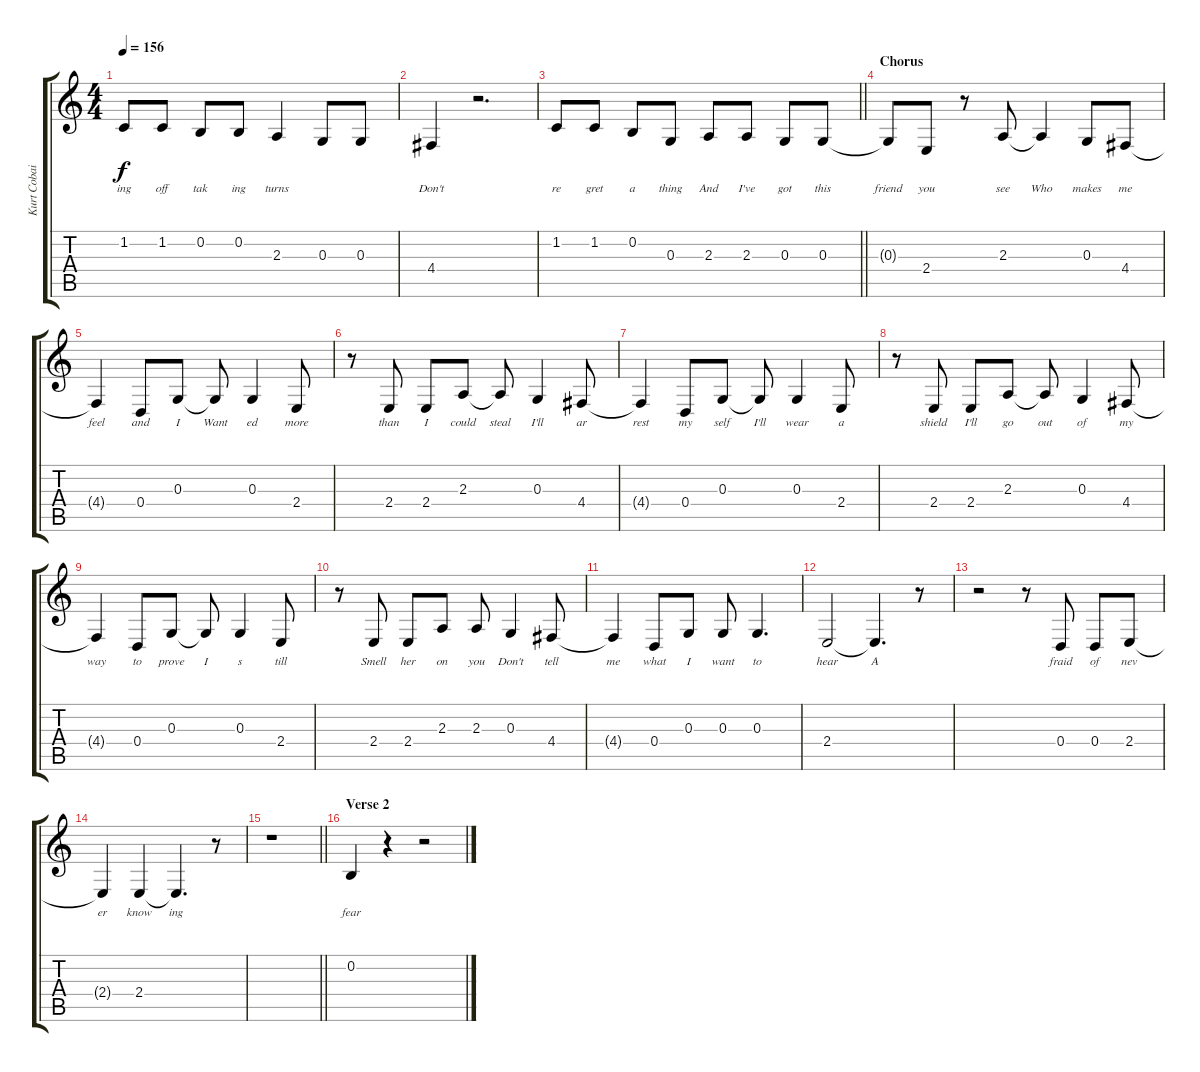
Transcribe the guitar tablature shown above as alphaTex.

\track ("Kurt Cobain - Voice" "Kurt Cobai") {instrument baritonesax}
\staff {score tabs}
\tuning (E4 B3 G3 D3 A2 E2) {hide}
\ts (4 4)
\tempo 156
\clef g2
\ks c
1.2.8{lyrics (0 "ing") lyrics (1 "") lyrics (2 "") lyrics (3 "") lyrics (4 "") dy f} 1.2.8{lyrics (0 "off") lyrics (1 "") lyrics (2 "") lyrics (3 "") lyrics (4 "")} 0.2.8{lyrics (0 "tak") lyrics (1 "") lyrics (2 "") lyrics (3 "") lyrics (4 "")} 0.2.8{lyrics (0 "ing") lyrics (1 "") lyrics (2 "") lyrics (3 "") lyrics (4 "")} 2.3.4{lyrics (0 "turns") lyrics (1 "") lyrics (2 "") lyrics (3 "") lyrics (4 "")} 0.3.8{lyrics (0 "") lyrics (1 "") lyrics (2 "") lyrics (3 "") lyrics (4 "")} 0.3.8{lyrics (0 "") lyrics (1 "") lyrics (2 "") lyrics (3 "") lyrics (4 "")} |
4.4.4{lyrics (0 "Don't") lyrics (1 "") lyrics (2 "") lyrics (3 "") lyrics (4 "")} r.2{d} |
\barLineRight lightlight
1.2.8{lyrics (0 "re") lyrics (1 "") lyrics (2 "") lyrics (3 "") lyrics (4 "")} 1.2.8{lyrics (0 "gret") lyrics (1 "") lyrics (2 "") lyrics (3 "") lyrics (4 "")} 0.2.8{lyrics (0 "a") lyrics (1 "") lyrics (2 "") lyrics (3 "") lyrics (4 "")} 0.3.8{lyrics (0 "thing") lyrics (1 "") lyrics (2 "") lyrics (3 "") lyrics (4 "")} 2.3.8{lyrics (0 "And") lyrics (1 "") lyrics (2 "") lyrics (3 "") lyrics (4 "")} 2.3.8{lyrics (0 "I've") lyrics (1 "") lyrics (2 "") lyrics (3 "") lyrics (4 "")} 0.3.8{lyrics (0 "got") lyrics (1 "") lyrics (2 "") lyrics (3 "") lyrics (4 "")} 0.3.8{lyrics (0 "this") lyrics (1 "") lyrics (2 "") lyrics (3 "") lyrics (4 "")} |
\section ("" "Chorus")
0.3{t}.8{lyrics (0 "friend") lyrics (1 "") lyrics (2 "") lyrics (3 "") lyrics (4 "")} 2.4.8{lyrics (0 "you") lyrics (1 "") lyrics (2 "") lyrics (3 "") lyrics (4 "")} r.8 2.3.8{lyrics (0 "see") lyrics (1 "") lyrics (2 "") lyrics (3 "") lyrics (4 "")} 2.3{t}.4{lyrics (0 "Who") lyrics (1 "") lyrics (2 "") lyrics (3 "") lyrics (4 "")} 0.3.8{lyrics (0 "makes") lyrics (1 "") lyrics (2 "") lyrics (3 "") lyrics (4 "")} 4.4.8{lyrics (0 "me") lyrics (1 "") lyrics (2 "") lyrics (3 "") lyrics (4 "")} |
4.4{t}.4{lyrics (0 "feel") lyrics (1 "") lyrics (2 "") lyrics (3 "") lyrics (4 "")} 0.4.8{lyrics (0 "and") lyrics (1 "") lyrics (2 "") lyrics (3 "") lyrics (4 "")} 0.3.8{lyrics (0 "I") lyrics (1 "") lyrics (2 "") lyrics (3 "") lyrics (4 "")} 0.3{t}.8{lyrics (0 "Want") lyrics (1 "") lyrics (2 "") lyrics (3 "") lyrics (4 "")} 0.3.4{lyrics (0 "ed") lyrics (1 "") lyrics (2 "") lyrics (3 "") lyrics (4 "")} 2.4.8{lyrics (0 "more") lyrics (1 "") lyrics (2 "") lyrics (3 "") lyrics (4 "")} |
r.8 2.4.8{lyrics (0 "than") lyrics (1 "") lyrics (2 "") lyrics (3 "") lyrics (4 "")} 2.4.8{lyrics (0 "I") lyrics (1 "") lyrics (2 "") lyrics (3 "") lyrics (4 "")} 2.3.8{lyrics (0 "could") lyrics (1 "") lyrics (2 "") lyrics (3 "") lyrics (4 "")} 2.3{t}.8{lyrics (0 "steal") lyrics (1 "") lyrics (2 "") lyrics (3 "") lyrics (4 "")} 0.3.4{lyrics (0 "I'll") lyrics (1 "") lyrics (2 "") lyrics (3 "") lyrics (4 "")} 4.4.8{lyrics (0 "ar") lyrics (1 "") lyrics (2 "") lyrics (3 "") lyrics (4 "")} |
4.4{t}.4{lyrics (0 "rest") lyrics (1 "") lyrics (2 "") lyrics (3 "") lyrics (4 "")} 0.4.8{lyrics (0 "my") lyrics (1 "") lyrics (2 "") lyrics (3 "") lyrics (4 "")} 0.3.8{lyrics (0 "self") lyrics (1 "") lyrics (2 "") lyrics (3 "") lyrics (4 "")} 0.3{t}.8{lyrics (0 "I'll") lyrics (1 "") lyrics (2 "") lyrics (3 "") lyrics (4 "")} 0.3.4{lyrics (0 "wear") lyrics (1 "") lyrics (2 "") lyrics (3 "") lyrics (4 "")} 2.4.8{lyrics (0 "a") lyrics (1 "") lyrics (2 "") lyrics (3 "") lyrics (4 "")} |
r.8 2.4.8{lyrics (0 "shield") lyrics (1 "") lyrics (2 "") lyrics (3 "") lyrics (4 "")} 2.4.8{lyrics (0 "I'll") lyrics (1 "") lyrics (2 "") lyrics (3 "") lyrics (4 "")} 2.3.8{lyrics (0 "go") lyrics (1 "") lyrics (2 "") lyrics (3 "") lyrics (4 "")} 2.3{t}.8{lyrics (0 "out") lyrics (1 "") lyrics (2 "") lyrics (3 "") lyrics (4 "")} 0.3.4{lyrics (0 "of") lyrics (1 "") lyrics (2 "") lyrics (3 "") lyrics (4 "")} 4.4.8{lyrics (0 "my") lyrics (1 "") lyrics (2 "") lyrics (3 "") lyrics (4 "")} |
4.4{t}.4{lyrics (0 "way") lyrics (1 "") lyrics (2 "") lyrics (3 "") lyrics (4 "")} 0.4.8{lyrics (0 "to") lyrics (1 "") lyrics (2 "") lyrics (3 "") lyrics (4 "")} 0.3.8{lyrics (0 "prove") lyrics (1 "") lyrics (2 "") lyrics (3 "") lyrics (4 "")} 0.3{t}.8{lyrics (0 "I") lyrics (1 "") lyrics (2 "") lyrics (3 "") lyrics (4 "")} 0.3.4{lyrics (0 "s") lyrics (1 "") lyrics (2 "") lyrics (3 "") lyrics (4 "")} 2.4.8{lyrics (0 "till") lyrics (1 "") lyrics (2 "") lyrics (3 "") lyrics (4 "")} |
r.8 2.4.8{lyrics (0 "Smell") lyrics (1 "") lyrics (2 "") lyrics (3 "") lyrics (4 "")} 2.4.8{lyrics (0 "her") lyrics (1 "") lyrics (2 "") lyrics (3 "") lyrics (4 "")} 2.3.8{lyrics (0 "on") lyrics (1 "") lyrics (2 "") lyrics (3 "") lyrics (4 "")} 2.3.8{lyrics (0 "you") lyrics (1 "") lyrics (2 "") lyrics (3 "") lyrics (4 "")} 0.3.4{lyrics (0 "Don't") lyrics (1 "") lyrics (2 "") lyrics (3 "") lyrics (4 "")} 4.4.8{lyrics (0 "tell") lyrics (1 "") lyrics (2 "") lyrics (3 "") lyrics (4 "")} |
4.4{t}.4{lyrics (0 "me") lyrics (1 "") lyrics (2 "") lyrics (3 "") lyrics (4 "")} 0.4.8{lyrics (0 "what") lyrics (1 "") lyrics (2 "") lyrics (3 "") lyrics (4 "")} 0.3.8{lyrics (0 "I") lyrics (1 "") lyrics (2 "") lyrics (3 "") lyrics (4 "")} 0.3.8{lyrics (0 "want") lyrics (1 "") lyrics (2 "") lyrics (3 "") lyrics (4 "")} 0.3.4{d lyrics (0 "to") lyrics (1 "") lyrics (2 "") lyrics (3 "") lyrics (4 "")} |
2.4.2{lyrics (0 "hear") lyrics (1 "") lyrics (2 "") lyrics (3 "") lyrics (4 "")} 2.4{t}.4{d lyrics (0 "A") lyrics (1 "") lyrics (2 "") lyrics (3 "") lyrics (4 "")} r.8 |
r.2 r.8 0.4.8{lyrics (0 "fraid") lyrics (1 "") lyrics (2 "") lyrics (3 "") lyrics (4 "")} 0.4.8{lyrics (0 "of") lyrics (1 "") lyrics (2 "") lyrics (3 "") lyrics (4 "")} 2.4.8{lyrics (0 "nev") lyrics (1 "") lyrics (2 "") lyrics (3 "") lyrics (4 "")} |
2.4{t}.4{lyrics (0 "er") lyrics (1 "") lyrics (2 "") lyrics (3 "") lyrics (4 "")} 2.4.4{lyrics (0 "know") lyrics (1 "") lyrics (2 "") lyrics (3 "") lyrics (4 "")} 2.4{t}.4{d lyrics (0 "ing") lyrics (1 "") lyrics (2 "") lyrics (3 "") lyrics (4 "")} r.8 |
\barLineRight lightlight
r.1 |
\section ("" "Verse 2")
0.2.4{lyrics (0 "fear") lyrics (1 "") lyrics (2 "") lyrics (3 "") lyrics (4 "")} r.4 r.2
